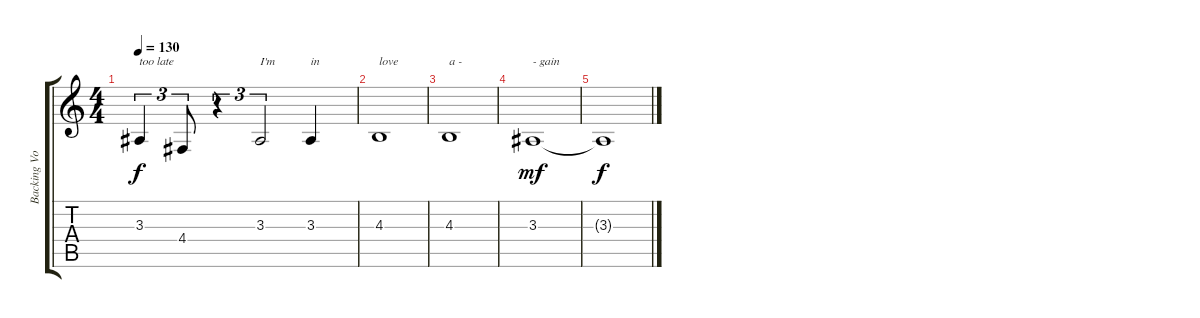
\track ("Backing Vocals (Erlend)" "Backing Vo") {instrument panflute}
\staff {score tabs}
\tuning (E4 B3 G3 D3 A2 E2) {hide}
\ts (4 4)
\tempo 130
\clef g2
\ks c
3.3.4{tu (3 2) txt "too late" dy f} 4.4.8{tu (3 2)} r.4{tu (3 2)} 3.3.2{tu (3 2) txt "I'm"} 3.3.4{txt "in"} |
4.3.1{txt "love"} |
4.3.1{txt "a -"} |
3.3.1{txt "- gain" dy mf} |
3.3{t}.1{dy f volume 2}
